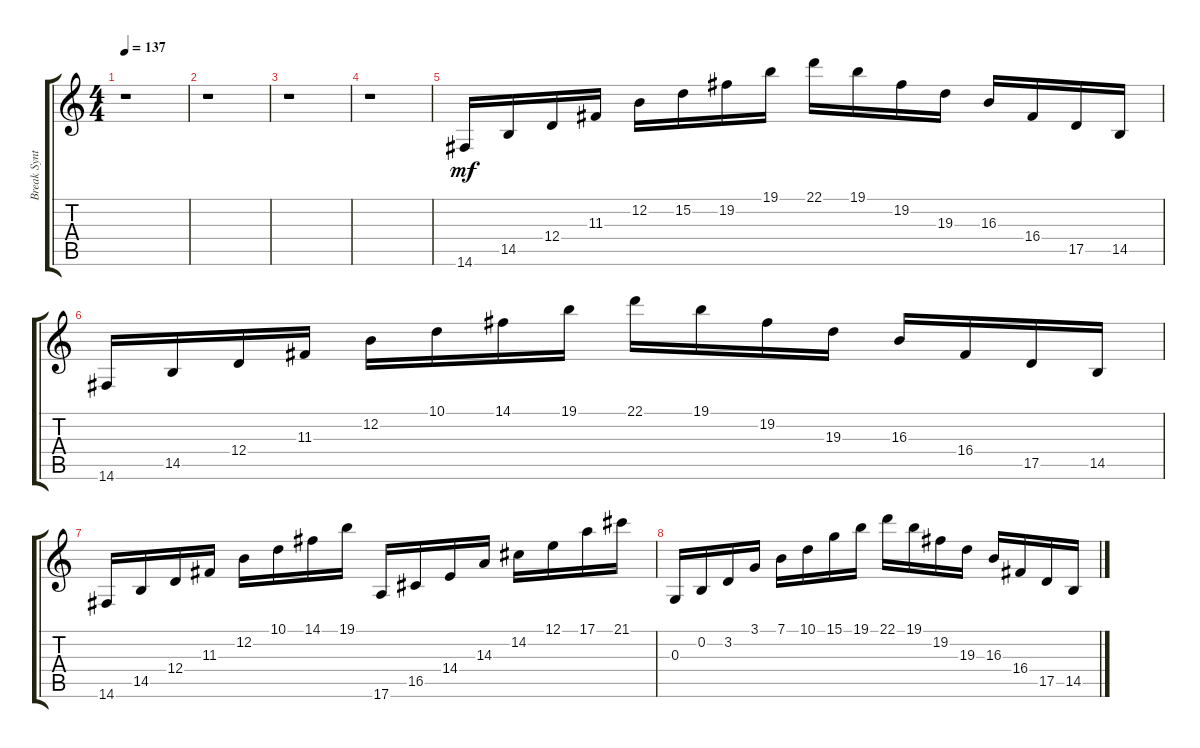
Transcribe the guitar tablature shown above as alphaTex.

\track ("Break Synth" "Break Synt") {instrument lead7fifths}
\staff {score tabs}
\tuning (E4 B3 G3 D3 A2 E2) {hide}
\ts (4 4)
\tempo 137
\clef g2
\ks c
r.1{dy mf} |
r.1 |
r.1 |
r.1 |
14.6.16 14.5.16 12.4.16 11.3.16 12.2.16 15.2.16 19.2.16 19.1.16 22.1.16 19.1.16 19.2.16 19.3.16 16.3.16 16.4.16 17.5.16 14.5.16 |
14.6.16 14.5.16 12.4.16 11.3.16 12.2.16 10.1.16 14.1.16 19.1.16 22.1.16 19.1.16 19.2.16 19.3.16 16.3.16 16.4.16 17.5.16 14.5.16 |
14.6.16 14.5.16 12.4.16 11.3.16 12.2.16 10.1.16 14.1.16 19.1.16 17.6.16 16.5.16 14.4.16 14.3.16 14.2.16 12.1.16 17.1.16 21.1.16 |
0.3.16 0.2.16 3.2.16 3.1.16 7.1.16 10.1.16 15.1.16 19.1.16 22.1.16 19.1.16 19.2.16 19.3.16 16.3.16 16.4.16 17.5.16 14.5.16
